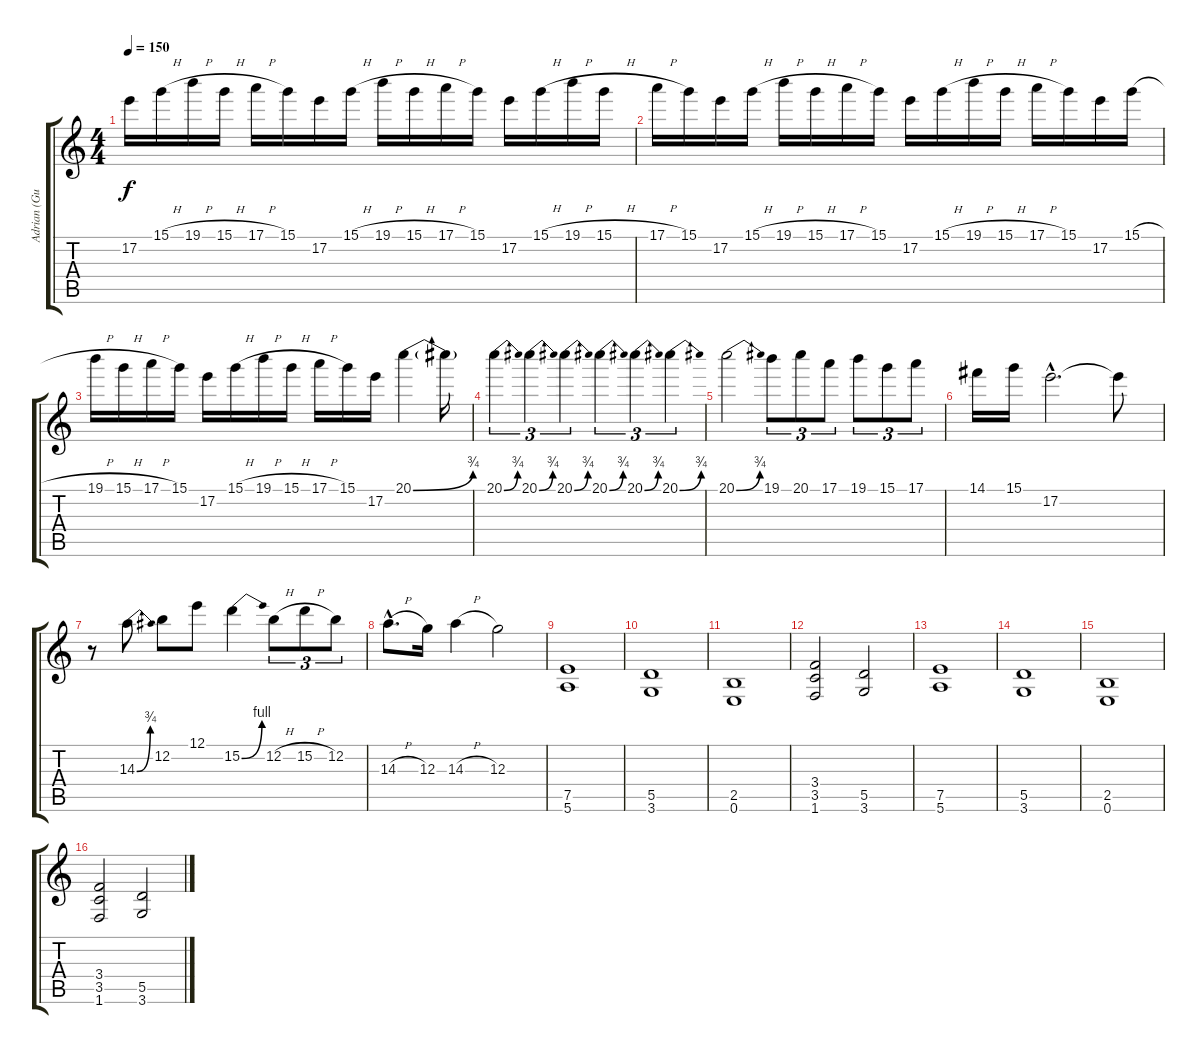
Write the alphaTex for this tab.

\track ("Adrian (Guitar 2)" "Adrian (Gu") {instrument distortionguitar}
\staff {score tabs}
\tuning (E4 B3 G3 D3 A2 E2) {hide}
\ts (4 4)
\tempo 150
\clef g2
\ks c
17.2.16{dy f} 15.1{h}.16 19.1{h}.16 15.1{h}.16 17.1{h}.16 15.1.16 17.2.16 15.1{h}.16 19.1{h}.16 15.1{h}.16 17.1{h}.16 15.1.16 17.2.16 15.1{h}.16 19.1{h}.16 15.1{h}.16 |
17.1{h}.16 15.1.16 17.2.16 15.1{h}.16 19.1{h}.16 15.1{h}.16 17.1{h}.16 15.1.16 17.2.16 15.1{h}.16 19.1{h}.16 15.1{h}.16 17.1{h}.16 15.1.16 17.2.16 15.1{h}.16 |
19.1{h}.16 15.1{h}.16 17.1{h}.16 15.1.16 17.2.16 15.1{h}.16 19.1{h}.16 15.1{h}.16 17.1{h}.16 15.1.16 17.2.16 20.1{be (bend 0 0 60 3)}.4 20.1{t}.16 |
20.1{be (bend 0 0 60 3)}.4{tu (3 2)} 20.1{be (bend 0 0 60 3)}.4{tu (3 2)} 20.1{be (bend 0 0 60 3)}.4{tu (3 2)} 20.1{be (bend 0 0 60 3)}.4{tu (3 2)} 20.1{be (bend 0 0 60 3)}.4{tu (3 2)} 20.1{be (bend 0 0 60 3)}.4{tu (3 2)} |
20.1{be (bend 0 0 60 3)}.2 19.1.8{tu (3 2)} 20.1.8{tu (3 2)} 17.1.8{tu (3 2)} 19.1.8{tu (3 2)} 15.1.8{tu (3 2)} 17.1.8{tu (3 2)} |
14.1.16 15.1.16 17.2{hac}.2{d} 17.2{t}.8 |
r.8 14.3{be (bend 0 0 60 3)}.8 12.2.8 12.1.8 15.2{be (bend 0 0 60 4)}.4 12.2{h}.8{tu (3 2)} 15.2{h}.8{tu (3 2)} 12.2.8{tu (3 2)} |
14.3{h hac}.8{d} 12.3.16 14.3{h}.4 12.3.2 |
(7.5 5.6).1 |
(5.5 3.6).1 |
(2.5 0.6).1 |
(3.4 3.5 1.6).2 (5.5 3.6).2 |
(7.5 5.6).1 |
(5.5 3.6).1 |
(2.5 0.6).1 |
(3.4 3.5 1.6).2 (5.5 3.6).2
